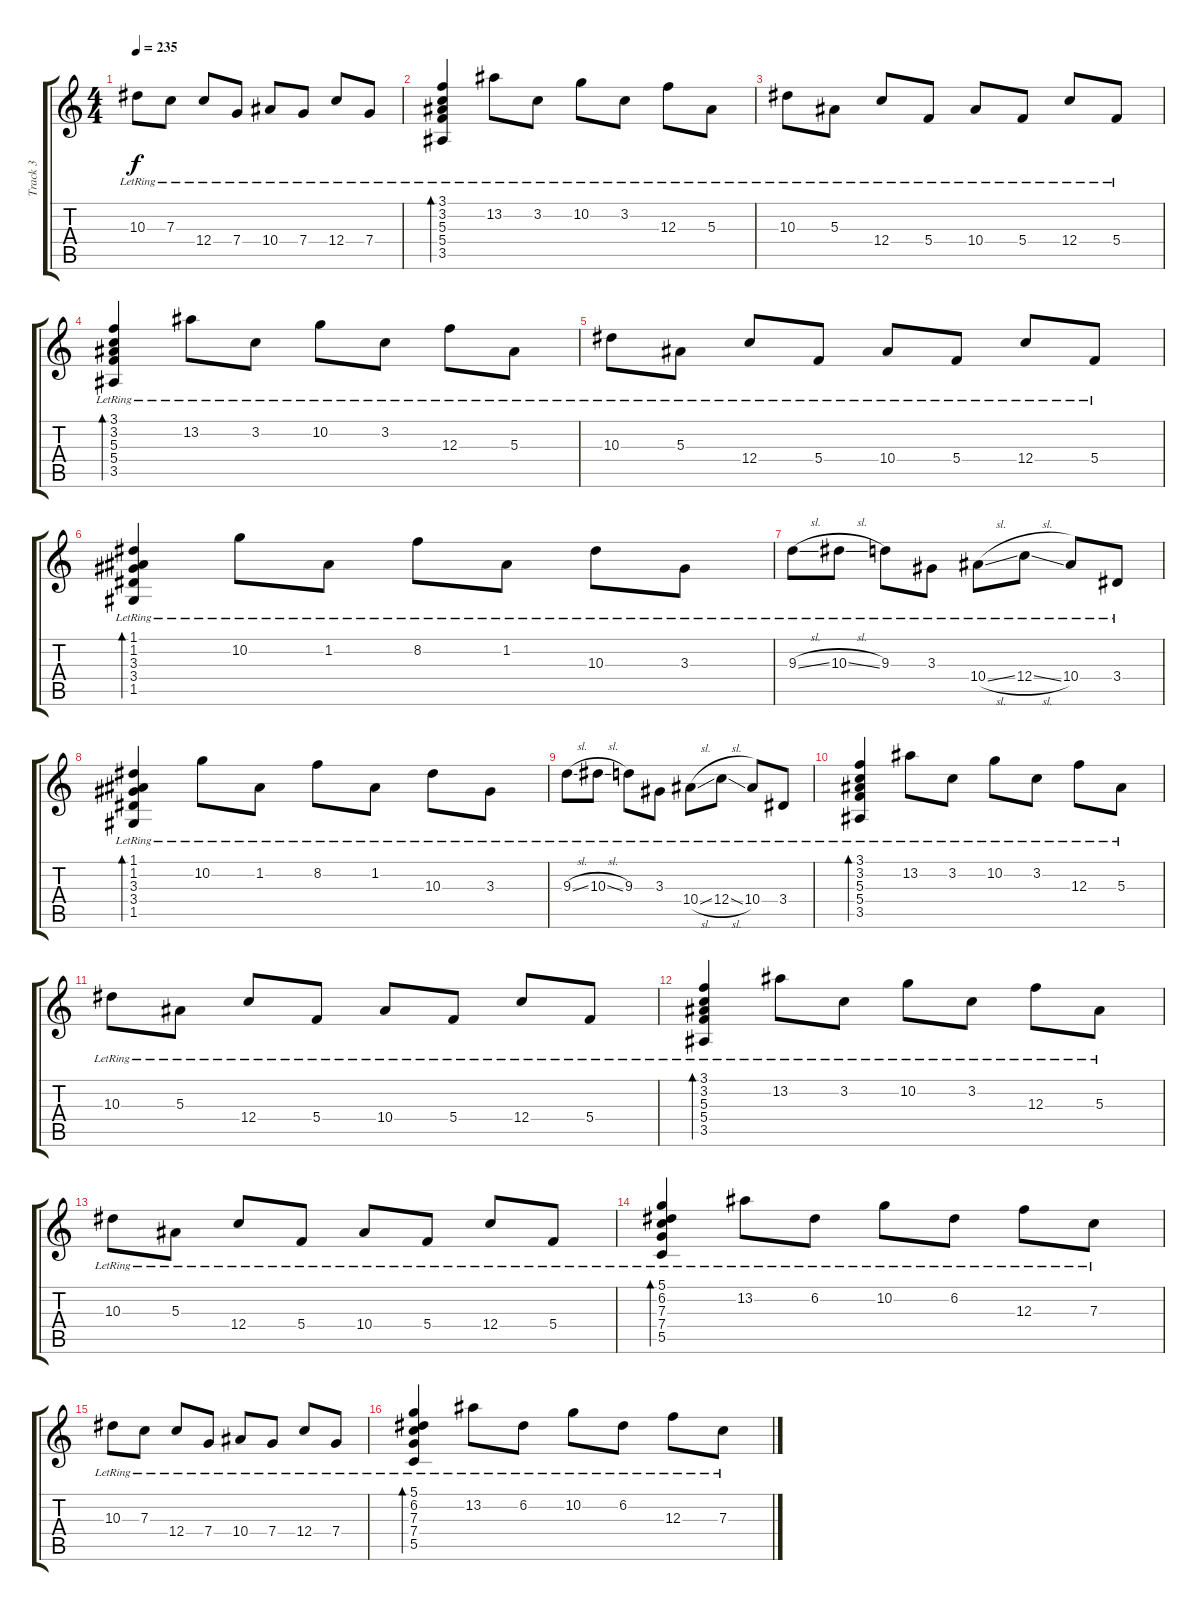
\track ("Track 3" "Track 3") {instrument acousticguitarsteel}
\staff {score tabs}
\tuning (D4 A3 F3 C3 G2 C2) {hide}
\ts (4 4)
\tempo 235
\clef g2
\ks c
10.3{lr}.8{dy f} 7.3{lr}.8 12.4{lr}.8 7.4{lr}.8 10.4{lr}.8 7.4{lr}.8 12.4{lr}.8 7.4{lr}.8 |
(3.1{lr} 3.2{lr} 5.3{lr} 5.4{lr} 3.5{lr}).4{bd 240} 13.2{lr}.8 3.2{lr}.8 10.2{lr}.8 3.2{lr}.8 12.3{lr}.8 5.3{lr}.8 |
10.3{lr}.8 5.3{lr}.8 12.4{lr}.8 5.4{lr}.8 10.4{lr}.8 5.4{lr}.8 12.4{lr}.8 5.4{lr}.8 |
(3.1{lr} 3.2{lr} 5.3{lr} 5.4{lr} 3.5{lr}).4{bd 240} 13.2{lr}.8 3.2{lr}.8 10.2{lr}.8 3.2{lr}.8 12.3{lr}.8 5.3{lr}.8 |
10.3{lr}.8 5.3{lr}.8 12.4{lr}.8 5.4{lr}.8 10.4{lr}.8 5.4{lr}.8 12.4{lr}.8 5.4{lr}.8 |
(1.1{lr} 1.2{lr} 3.3{lr} 3.4{lr} 1.5{lr}).4{bd 240} 10.2{lr}.8 1.2{lr}.8 8.2{lr}.8 1.2{lr}.8 10.3{lr}.8 3.3{lr}.8 |
9.3{sl lr}.8 10.3{sl lr}.8 9.3{lr}.8 3.3{lr}.8 10.4{sl lr}.8 12.4{sl lr}.8 10.4{lr}.8 3.4{lr}.8 |
(1.1{lr} 1.2{lr} 3.3{lr} 3.4{lr} 1.5{lr}).4{bd 240} 10.2{lr}.8 1.2{lr}.8 8.2{lr}.8 1.2{lr}.8 10.3{lr}.8 3.3{lr}.8 |
9.3{sl lr}.8 10.3{sl lr}.8 9.3{lr}.8 3.3{lr}.8 10.4{sl lr}.8 12.4{sl lr}.8 10.4{lr}.8 3.4{lr}.8 |
(3.1{lr} 3.2{lr} 5.3{lr} 5.4{lr} 3.5{lr}).4{bd 240} 13.2{lr}.8 3.2{lr}.8 10.2{lr}.8 3.2{lr}.8 12.3{lr}.8 5.3{lr}.8 |
10.3{lr}.8 5.3{lr}.8 12.4{lr}.8 5.4{lr}.8 10.4{lr}.8 5.4{lr}.8 12.4{lr}.8 5.4{lr}.8 |
(3.1{lr} 3.2{lr} 5.3{lr} 5.4{lr} 3.5{lr}).4{bd 240} 13.2{lr}.8 3.2{lr}.8 10.2{lr}.8 3.2{lr}.8 12.3{lr}.8 5.3{lr}.8 |
10.3{lr}.8 5.3{lr}.8 12.4{lr}.8 5.4{lr}.8 10.4{lr}.8 5.4{lr}.8 12.4{lr}.8 5.4{lr}.8 |
(5.1{lr} 6.2{lr} 7.3{lr} 7.4{lr} 5.5{lr}).4{bd 240} 13.2{lr}.8 6.2{lr}.8 10.2{lr}.8 6.2{lr}.8 12.3{lr}.8 7.3{lr}.8 |
10.3{lr}.8 7.3{lr}.8 12.4{lr}.8 7.4{lr}.8 10.4{lr}.8 7.4{lr}.8 12.4{lr}.8 7.4{lr}.8 |
(5.1{lr} 6.2{lr} 7.3{lr} 7.4{lr} 5.5{lr}).4{bd 240} 13.2{lr}.8 6.2{lr}.8 10.2{lr}.8 6.2{lr}.8 12.3{lr}.8 7.3{lr}.8
